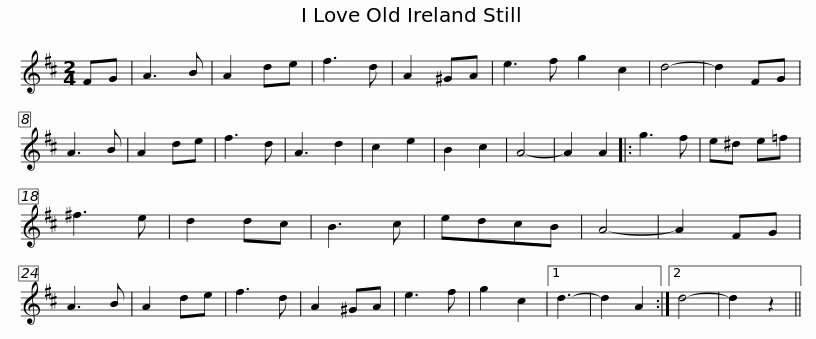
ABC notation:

X:1
L:1/8
M:2/4
I:linebreak $
K:D
V:1 treble
V:1
 FG | A3 B | A2 de | f3 d | A2 ^GA | %5
 e3 f g2 c2 | d4- | d2 FG | A3 B | A2 de | %10
 f3 d | A3 d2 | c2 e2 | B2 c2 |$ A4- | %15
 A2 A2 |: g3 f | e^d e=f | ^f3 e | d2 dc | %20
 B3 c | edcB | A4- | A2 FG | A3 B | %25
 A2 de | f3 d | A2 ^GA |$ e3 f | g2 c2 |1 %30
 d3- | d2 A2 :|2 d4- | d2 z2 || %34
